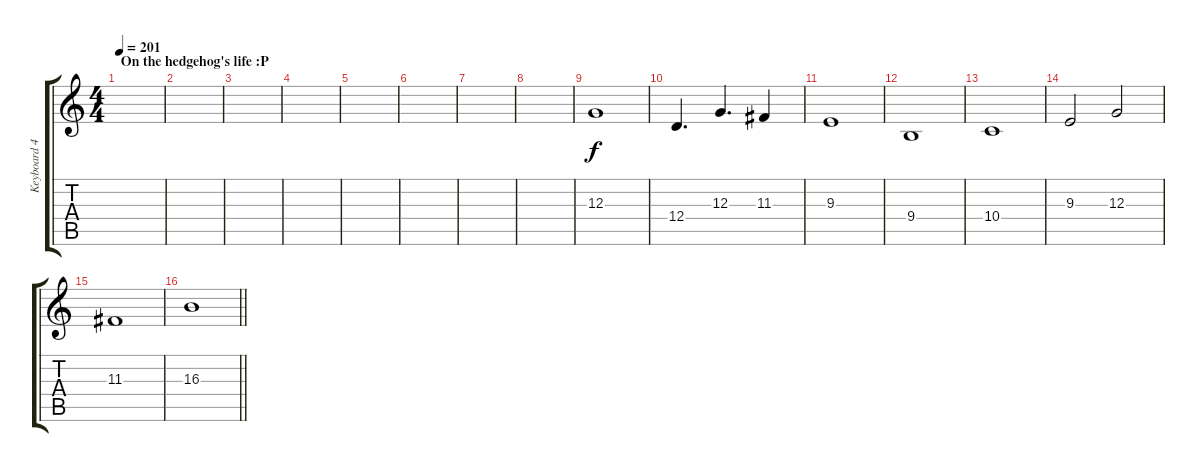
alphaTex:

\track ("Keyboard 4" "Keyboard 4") {instrument panflute}
\staff {score tabs}
\tuning (E4 B3 G3 D3 A2 E2) {hide}
\ts (4 4)
\section ("" "On the hedgehog's life :P")
\tempo 201
\clef g2
\ks c
|
|
|
|
|
|
|
|
12.3.1{instrument panflute} |
12.4.4{d} 12.3.4{d} 11.3.4 |
9.3.1 |
9.4.1 |
10.4.1 |
9.3.2 12.3.2 |
11.3.1 |
\barLineRight lightlight
16.3.1
